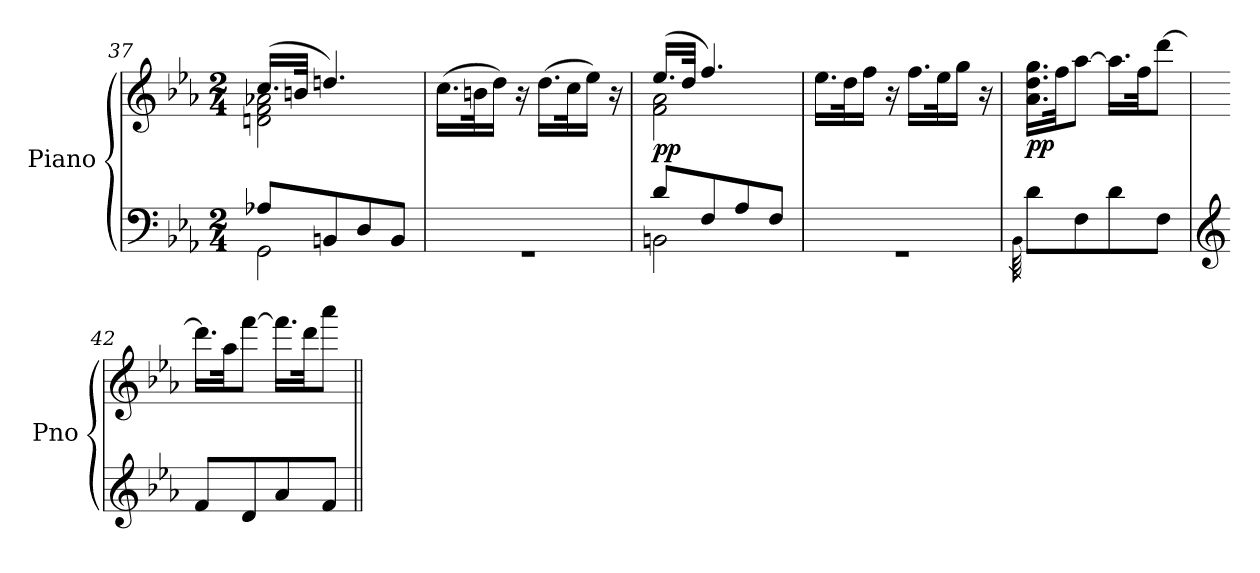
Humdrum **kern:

**kern	**kern	**dynam
*part1	*part1	*part1
*staff2	*staff1	*staff1/2
*I"Piano	*	*
*I'Pno	*	*
*clefF4	*clefG2	*
*k[b-e-a-]	*k[b-e-a-]	*
*M2/4	*M2/4	*
=37	=37	=37
*^	*^	*
*	*^	*	*	*
2ryy	8A-X/L	2GG\	(16.cc/LL	2dn\ 2f\ 2a-X\	.
.	.	.	32bn/JJk	.	.
.	8BBn/	.	4.ddn/)	.	.
.	8D/	.	.	.	.
.	8BB/J	.	.	.	.
*	*v	*v	*	*	*
*	*	*v	*v	*
!!LO:PB:g=z
=38	=38	=38	=38
2ryy	2r	(16.cc\LL	.
.	.	32bn\K	.
.	.	16dd\JJ)	.
.	.	16r	.
.	.	(16.dd\LL	.
.	.	32cc\K	.
.	.	16ee-\JJ)	.
.	.	16r	.
=39	=39	=39	=39
*	*^	*^	*
!	!	!	!	!	!LO:DY:b
2ryy	8d/L	2BBn\	(16.ee-/LL	2f\ 2a-\	pp
.	.	.	32dd/JJk	.	.
.	8F/	.	4.ff/)	.	.
.	8A-/	.	.	.	.
.	8F/J	.	.	.	.
*	*v	*v	*	*	*
*	*	*v	*v	*
=40	=40	=40	=40
2ryy	2r	16.ee-\LL	.
.	.	32dd\K	.
.	.	16ff\JJ	.
.	.	16r	.
.	.	16.ff\LL	.
.	.	32ee-\K	.
.	.	16gg\JJ	.
.	.	16r	.
=41	=41	=41	=41
.	64qBB-\	.	.
!	!	!	!LO:DY:b
2ryy	8d\L	16.a-\ 16.dd\ 16.gg\LL	pp
.	.	32ff\JK	.
.	8F\	[8aa-\J	.
.	8d\	16.aa-\LL]	.
.	.	32ff\JK	.
.	8F\J	[8ddd\J	.
=42	=42	=42	=42
*clefG2	*	*	*
2ryy	8f/L	16.ddd\LL]	.
.	.	32aa-\JK	.
.	8d/	[8fff\J	.
.	8a-/	16.fff\LL]	.
.	.	32ddd\JK	.
.	8f/J	8aaa-\J	.
*v	*v	*	*
=||	=||	=||
*-	*-	*-
